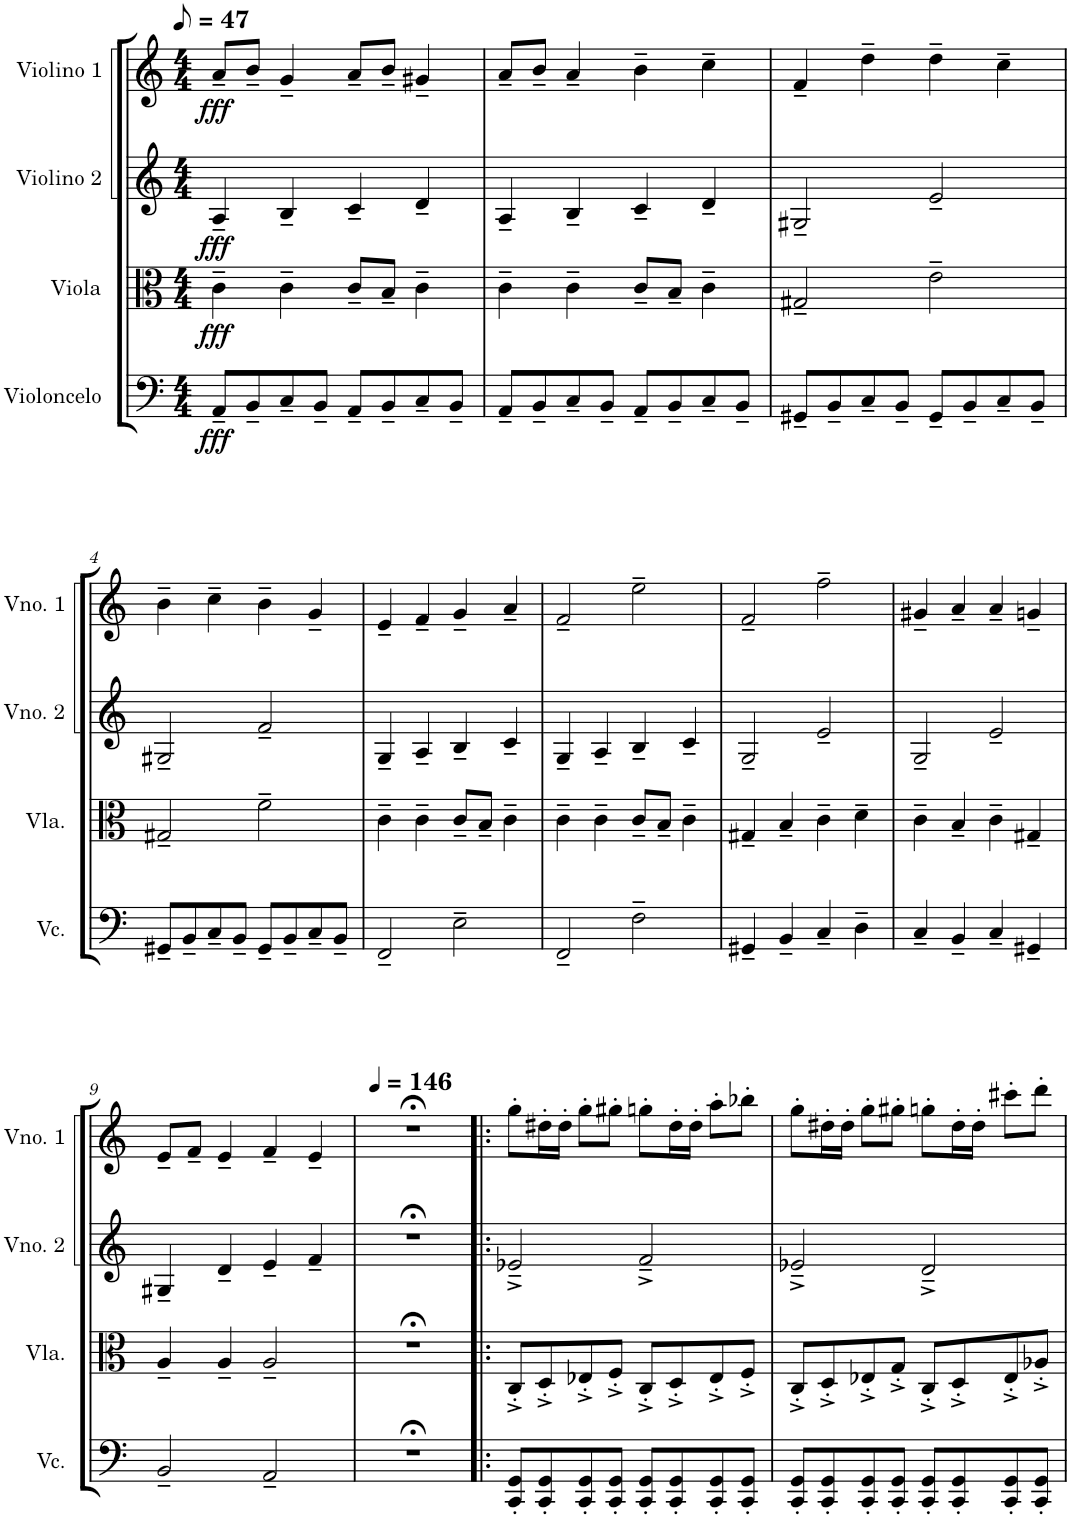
**kern	**dynam	**kern	**dynam	**kern	**dynam	**kern	**dynam
*part4	*part4	*part3	*part3	*part2	*part2	*part1	*part1
*staff4	*staff4	*staff3	*staff3	*staff2	*staff2	*staff1	*staff1
*I"Violoncelo	*	*I"Viola	*	*I"Violino 2	*	*I"Violino 1	*
*I'Vc.	*	*I'Vla.	*	*I'Vno. 2	*	*I'Vno. 1	*
*clefF4	*	*clefC3	*	*clefG2	*	*clefG2	*
*k[]	*	*k[]	*	*k[]	*	*k[]	*
*M4/4	*	*M4/4	*	*M4/4	*	*M4/4	*
*MM24	*	*MM24	*	*MM24	*	*MM24	*
=1	=1	=1	=1	=1	=1	=1	=1
!	!LO:DY:b	!	!LO:DY:b	!	!LO:DY:b	!	!LO:DY:b
8AA~/L	fff	4c~\	fff	4A~/	fff	8a~/L	fff
8BB~/	.	.	.	.	.	8b~/J	.
8C~/	.	4c~\	.	4B~/	.	4g~/	.
8BB~/J	.	.	.	.	.	.	.
8AA~/L	.	8c~/L	.	4c~/	.	8a~/L	.
8BB~/	.	8B~/J	.	.	.	8b~/J	.
8C~/	.	4c~\	.	4d~/	.	4g#X~/	.
8BB~/J	.	.	.	.	.	.	.
=2	=2	=2	=2	=2	=2	=2	=2
8AA~/L	.	4c~\	.	4A~/	.	8a~/L	.
8BB~/	.	.	.	.	.	8b~/J	.
8C~/	.	4c~\	.	4B~/	.	4a~/	.
8BB~/J	.	.	.	.	.	.	.
8AA~/L	.	8c~/L	.	4c~/	.	4b~\	.
8BB~/	.	8B~/J	.	.	.	.	.
8C~/	.	4c~\	.	4d~/	.	4cc~\	.
8BB~/J	.	.	.	.	.	.	.
=3	=3	=3	=3	=3	=3	=3	=3
8GG#X~/L	.	2G#X~/	.	2G#X~/	.	4f~/	.
8BB~/	.	.	.	.	.	.	.
8C~/	.	.	.	.	.	4dd~\	.
8BB~/J	.	.	.	.	.	.	.
8GG#~/L	.	2e~\	.	2e~/	.	4dd~\	.
8BB~/	.	.	.	.	.	.	.
8C~/	.	.	.	.	.	4cc~\	.
8BB~/J	.	.	.	.	.	.	.
!!LO:LB:g=z
=4	=4	=4	=4	=4	=4	=4	=4
8GG#X~/L	.	2G#X~/	.	2G#X~/	.	4b~\	.
8BB~/	.	.	.	.	.	.	.
8C~/	.	.	.	.	.	4cc~\	.
8BB~/J	.	.	.	.	.	.	.
8GG#~/L	.	2f~\	.	2f~/	.	4b~\	.
8BB~/	.	.	.	.	.	.	.
8C~/	.	.	.	.	.	4g~/	.
8BB~/J	.	.	.	.	.	.	.
=5	=5	=5	=5	=5	=5	=5	=5
2FF~/	.	4c~\	.	4G~/	.	4e~/	.
.	.	4c~\	.	4A~/	.	4f~/	.
2E~\	.	8c~/L	.	4B~/	.	4g~/	.
.	.	8B~/J	.	.	.	.	.
.	.	4c~\	.	4c~/	.	4a~/	.
=6	=6	=6	=6	=6	=6	=6	=6
2FF~/	.	4c~\	.	4G~/	.	2f~/	.
.	.	4c~\	.	4A~/	.	.	.
2F~\	.	8c~/L	.	4B~/	.	2ee~\	.
.	.	8B~/J	.	.	.	.	.
.	.	4c~\	.	4c~/	.	.	.
=7	=7	=7	=7	=7	=7	=7	=7
4GG#X~/	.	4G#X~/	.	2G~/	.	2f~/	.
4BB~/	.	4B~/	.	.	.	.	.
4C~/	.	4c~\	.	2e~/	.	2ff~\	.
4D~\	.	4d~\	.	.	.	.	.
=8	=8	=8	=8	=8	=8	=8	=8
4C~/	.	4c~\	.	2G~/	.	4g#X~/	.
4BB~/	.	4B~/	.	.	.	4a~/	.
4C~/	.	4c~\	.	2e~/	.	4a~/	.
4GG#X~/	.	4G#X~/	.	.	.	4gn~/	.
!!LO:LB:g=z
=9	=9	=9	=9	=9	=9	=9	=9
2BB~/	.	4A~/	.	4G#X~/	.	8e~/L	.
.	.	.	.	.	.	8f~/J	.
.	.	4A~/	.	4d~/	.	4e~/	.
2AA~/	.	2A~/	.	4e~/	.	4f~/	.
.	.	.	.	4f~/	.	4e~/	.
=10	=10	=10	=10	=10	=10	=10	=10
*	*	*	*	*	*	*MM146	*
1r;<	.	1r;<	.	1r;<	.	1r;<	.
=11!|:	=11!|:	=11!|:	=11!|:	=11!|:	=11!|:	=11!|:	=11!|:
8CC/' 8GG/'L	.	8C'^/L	.	2e-X~^/	.	8gg'\L	.
8CC/' 8GG/'	.	8D'^/	.	.	.	16dd#X'\L	.
.	.	.	.	.	.	16dd#'\JJ	.
8CC/' 8GG/'	.	8E-X'^/	.	.	.	8gg'\L	.
8CC/' 8GG/'J	.	8F'^/J	.	.	.	8gg#X'\J	.
8CC/' 8GG/'L	.	8C'^/L	.	2f~^/	.	8ggn'\L	.
8CC/' 8GG/'	.	8D'^/	.	.	.	16dd#'\L	.
.	.	.	.	.	.	16dd#'\JJ	.
8CC/' 8GG/'	.	8E-'^/	.	.	.	8aa'\L	.
8CC/' 8GG/'J	.	8F'^/J	.	.	.	8bb-X'\J	.
=12	=12	=12	=12	=12	=12	=12	=12
8CC/' 8GG/'L	.	8C'^/L	.	2e-X~^/	.	8gg'\L	.
8CC/' 8GG/'	.	8D'^/	.	.	.	16dd#X'\L	.
.	.	.	.	.	.	16dd#'\JJ	.
8CC/' 8GG/'	.	8E-X'^/	.	.	.	8gg'\L	.
8CC/' 8GG/'J	.	8G'^/J	.	.	.	8gg#X'\J	.
8CC/' 8GG/'L	.	8C'^/L	.	2d~^/	.	8ggn'\L	.
8CC/' 8GG/'	.	8D'^/	.	.	.	16dd#'\L	.
.	.	.	.	.	.	16dd#'\JJ	.
8CC/' 8GG/'	.	8E-'^/	.	.	.	8ccc#X'\L	.
8CC/' 8GG/'J	.	8A-X'^/J	.	.	.	8ddd'\J	.
=	=	=	=	=	=	=	=
*-	*-	*-	*-	*-	*-	*-	*-
